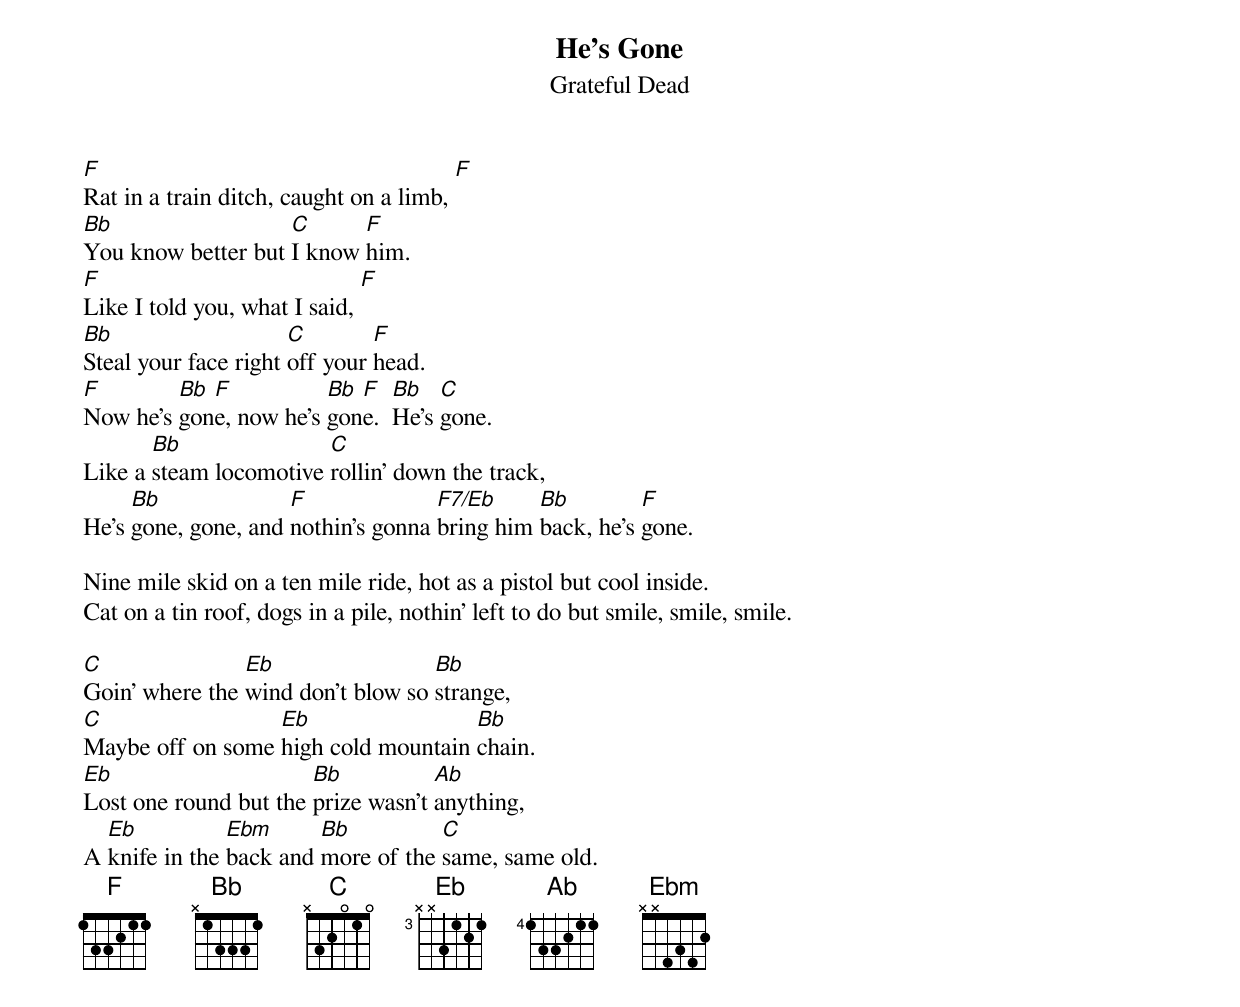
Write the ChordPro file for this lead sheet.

{t:He's Gone}
{st:Grateful Dead}

[F]Rat in a train ditch, caught on a limb, [F]
[Bb]You know better but [C]I know [F]him.
[F]Like I told you, what I said, [F]
[Bb]Steal your face right [C]off your [F]head.
[F]Now he's [Bb]gon[F]e, now he's [Bb]gon[F]e.  [Bb]He's [C]gone.
Like a [Bb]steam locomotive [C]rollin' down the track,
He's [Bb]gone, gone, and [F]nothin's gonna [F7/Eb]bring him [Bb]back, he's [F]gone.

Nine mile skid on a ten mile ride, hot as a pistol but cool inside.
Cat on a tin roof, dogs in a pile, nothin' left to do but smile, smile, smile.

[C]Goin' where the [Eb]wind don't blow so [Bb]strange,
[C]Maybe off on some [Eb]high cold mountain [Bb]chain.
[Eb]Lost one round but the [Bb]prize wasn't [Ab]anything,
A [Eb]knife in the [Ebm]back and [Bb]more of the [C]same, same old.
